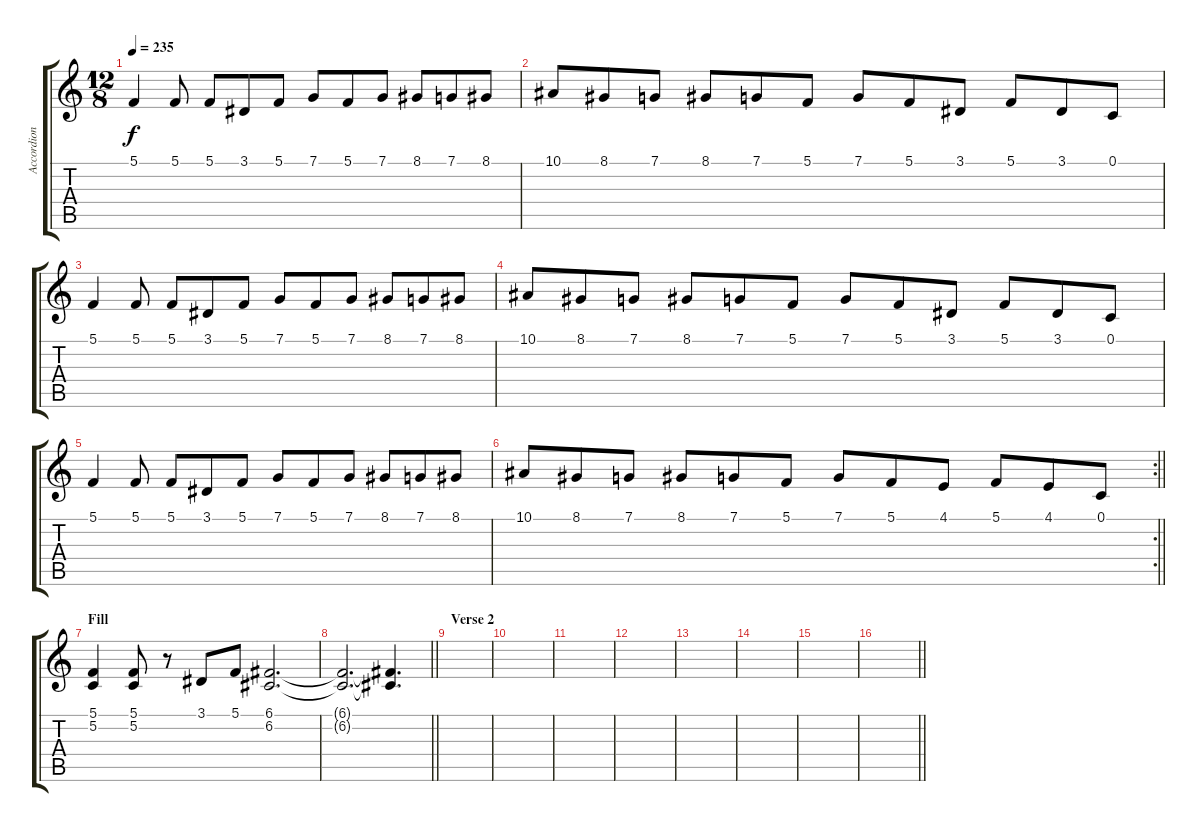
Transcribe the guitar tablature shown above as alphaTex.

\track ("Accordion" "Accordion") {instrument accordion}
\staff {score tabs}
\tuning (C4 G3 Eb3 Bb2 F2 C2) {hide}
\ts (12 8)
\tempo 235
\clef g2
\ks c
5.1.4{dy f} 5.1.8 5.1.8 3.1.8 5.1.8 7.1.8 5.1.8 7.1.8 8.1.8 7.1.8 8.1.8 |
10.1.8 8.1.8 7.1.8 8.1.8 7.1.8 5.1.8 7.1.8 5.1.8 3.1.8 5.1.8 3.1.8 0.1.8 |
5.1.4 5.1.8 5.1.8 3.1.8 5.1.8 7.1.8 5.1.8 7.1.8 8.1.8 7.1.8 8.1.8 |
10.1.8 8.1.8 7.1.8 8.1.8 7.1.8 5.1.8 7.1.8 5.1.8 3.1.8 5.1.8 3.1.8 0.1.8 |
5.1.4 5.1.8 5.1.8 3.1.8 5.1.8 7.1.8 5.1.8 7.1.8 8.1.8 7.1.8 8.1.8 |
\rc 2
\barLineRight lightlight
10.1.8 8.1.8 7.1.8 8.1.8 7.1.8 5.1.8 7.1.8 5.1.8 4.1.8 5.1.8 4.1.8 0.1.8 |
\section ("" "Fill")
(5.1 5.2).4 (5.1 5.2).8 r.8 3.1.8 5.1.8 (6.1 6.2).2{d} |
\barLineRight lightlight
(6.1{t} 6.2{t}).2{d} (6.1{t} 6.2{t}).4{d} |
\section ("" "Verse 2")
|
|
|
|
|
|
|
\barLineRight lightlight
